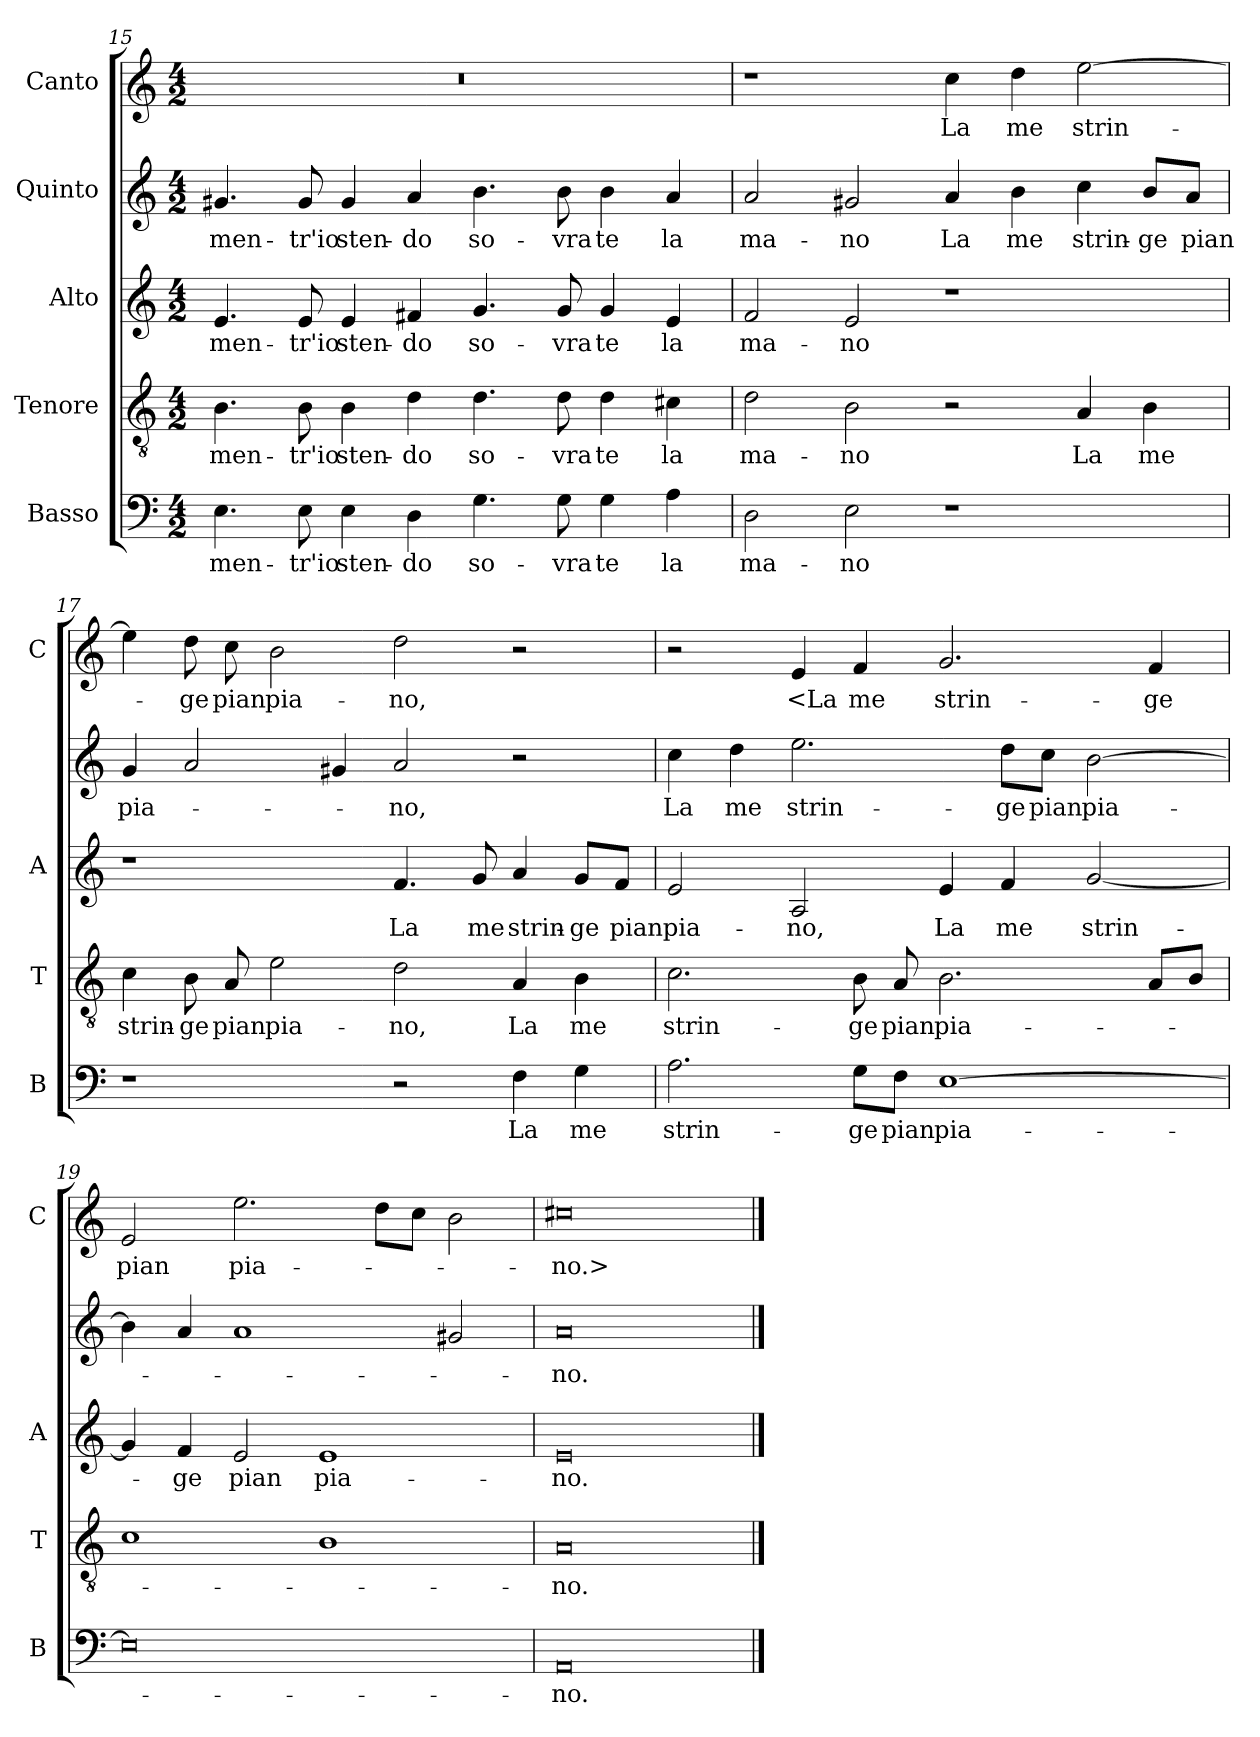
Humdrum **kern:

**kern	**text	**kern	**text	**kern	**text	**kern	**text	**kern	**text
*part5	*part5	*part4	*part4	*part3	*part3	*part2	*part2	*part1	*part1
*staff5	*staff5	*staff4	*staff4	*staff3	*staff3	*staff2	*staff2	*staff1	*staff1
*I"Basso	*	*I"Tenore	*	*I"Alto	*	*I"Quinto	*	*I"Canto	*
*I'B	*	*I'T	*	*I'A	*	*	*	*I'C	*
*clefF4	*	*clefGv2	*	*clefG2	*	*clefG2	*	*clefG2	*
*k[]	*	*k[]	*	*k[]	*	*k[]	*	*k[]	*
*M4/2	*	*M4/2	*	*M4/2	*	*M4/2	*	*M4/2	*
=15	=15	=15	=15	=15	=15	=15	=15	=15	=15
4.E	men-	4.B	men-	4.e	men-	4.g#X	men-	0r	.
8E	-tr'io	8B	-tr'io	8e	-tr'io	8g#	-tr'io	.	.
4E	sten-	4B	sten-	4e	sten-	4g#	sten-	.	.
4D	-do	4d	-do	4f#X	-do	4a	-do	.	.
4.G	so-	4.d	so-	4.g	so-	4.b	so-	.	.
8G	-vra	8d	-vra	8g	-vra	8b	-vra	.	.
4G	te	4d	te	4g	te	4b	te	.	.
4A	la	4c#X	la	4e	la	4a	la	.	.
=16	=16	=16	=16	=16	=16	=16	=16	=16	=16
2D	ma-	2d	ma-	2f	ma-	2a	ma-	1r	.
2E	-no	2B	-no	2e	-no	2g#X	-no	.	.
1r	.	2r	.	1r	.	4a	La	4cc	La
.	.	.	.	.	.	4b	me	4dd	me
.	.	4A	La	.	.	4cc	strin-	[2ee	strin-
.	.	4B	me	.	.	8b/L	-ge	.	.
.	.	.	.	.	.	8a/J	pian	.	.
=17	=17	=17	=17	=17	=17	=17	=17	=17	=17
1r	.	4c	strin-	1r	.	4g	pia-	4ee]	.
.	.	8B	-ge	.	.	2a	.	8dd	-ge
.	.	8A	pian	.	.	.	.	8cc	pian
.	.	2e	pia-	.	.	.	.	2b	pia-
.	.	.	.	.	.	4g#X	.	.	.
2r	.	2d	-no,	4.f	La	2a	-no,	2dd	-no,
.	.	.	.	8g	me	.	.	.	.
4F	La	4A	La	4a	strin-	2r	.	2r	.
4G	me	4B	me	8g/L	-ge	.	.	.	.
.	.	.	.	8f/J	pian	.	.	.	.
=18	=18	=18	=18	=18	=18	=18	=18	=18	=18
2.A	strin-	2.c	strin-	2e	pia-	4cc	La	2r	.
.	.	.	.	.	.	4dd	me	.	.
.	.	.	.	2A	-no,	2.ee	strin-	4e	<La
8G\L	-ge	8B	-ge	.	.	.	.	4f	me
8F\J	pian	8A	pian	.	.	.	.	.	.
[1E	pia-	2.B	pia-	4e	La	.	.	2.g	strin-
.	.	.	.	4f	me	8dd\L	-ge	.	.
.	.	.	.	.	.	8cc\J	pian	.	.
.	.	.	.	[2g	strin-	[2b	pia-	.	.
.	.	8AL	.	.	.	.	.	4f	-ge
.	.	8BJ	.	.	.	.	.	.	.
=19	=19	=19	=19	=19	=19	=19	=19	=19	=19
0E]	.	1c	.	4g]	.	4b]	.	2e	pian
.	.	.	.	4f	-ge	4a	.	.	.
.	.	.	.	2e	pian	1a	.	2.ee	pia-
.	.	1B	.	1e	pia-	.	.	.	.
.	.	.	.	.	.	.	.	8ddL	.
.	.	.	.	.	.	.	.	8ccJ	.
.	.	.	.	.	.	2g#X	.	2b	.
=20	=20	=20	=20	=20	=20	=20	=20	=20	=20
0AA	-no.	0A	-no.	0e	-no.	0a	-no.	0cc#X	-no.>
==	==	==	==	==	==	==	==	==	==
*-	*-	*-	*-	*-	*-	*-	*-	*-	*-
